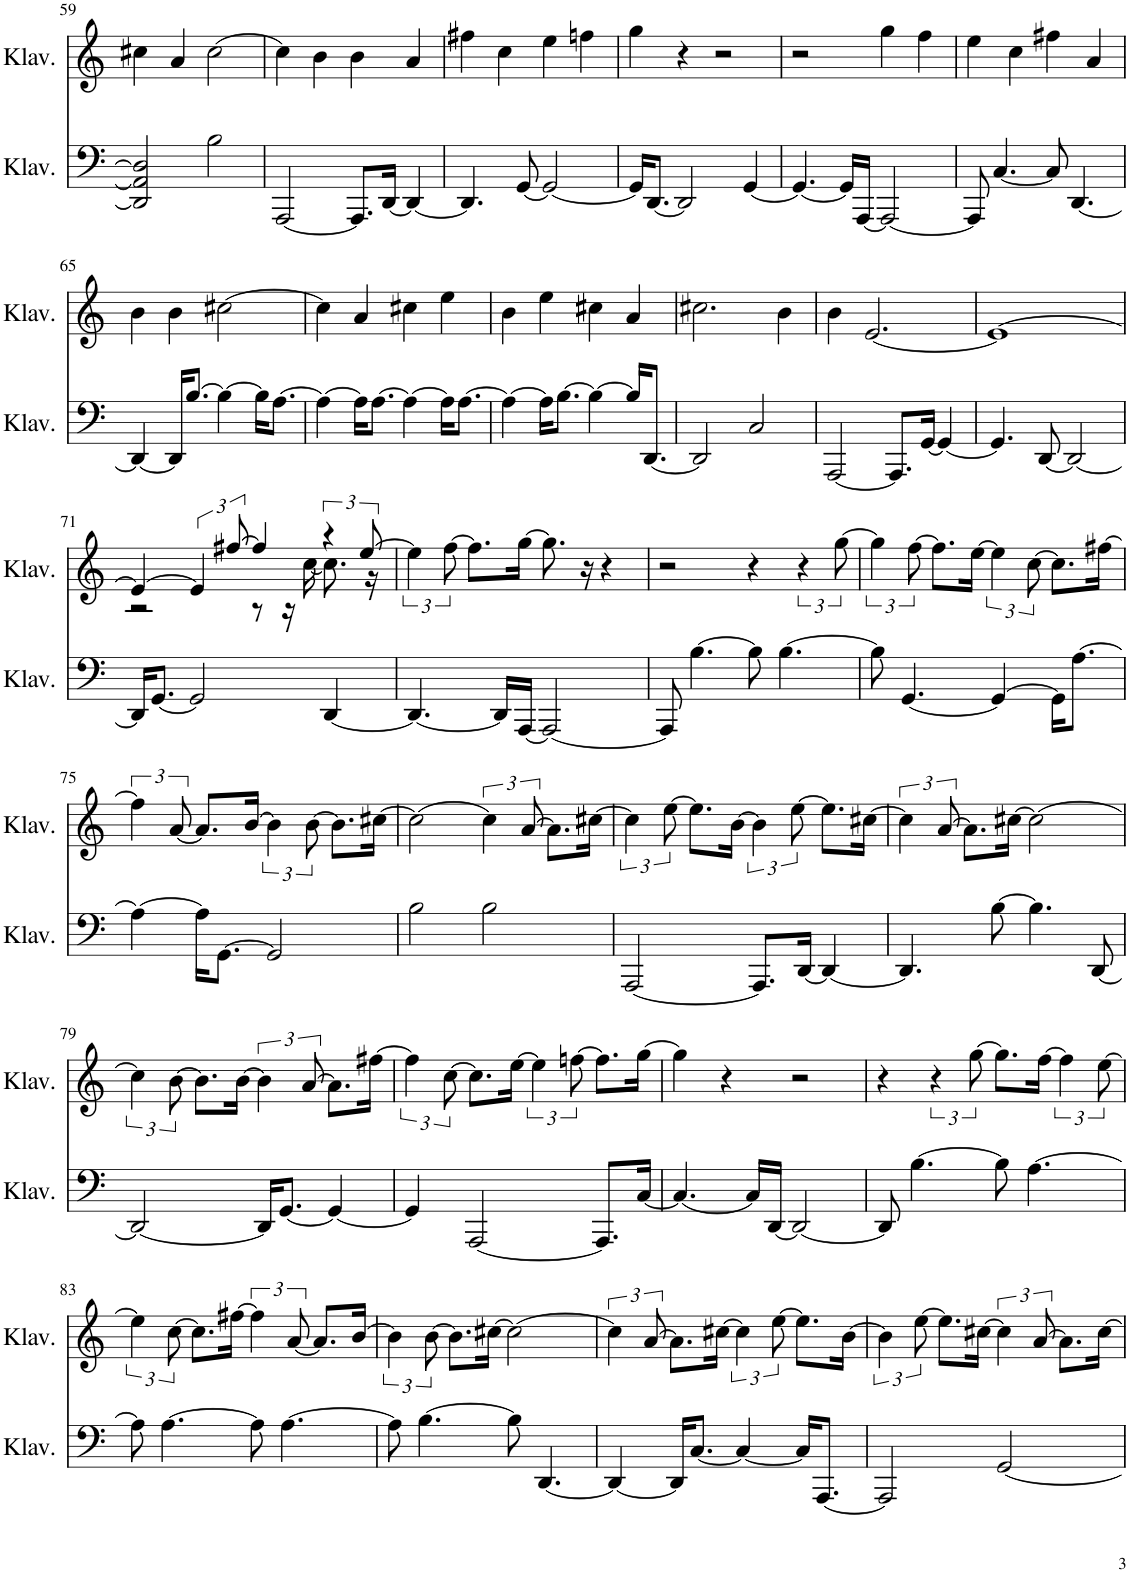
**kern	**kern
*part2	*part1
*staff2	*staff1
*I"Klavier	*I"Klavier
*I'Klav.	*I'Klav.
!!LO:PB:g=z
*clefF4	*clefG2
*k[]	*k[]
*M4/4	*M4/4
=59	=59
2DD/] 2AA/] 2D/]	4cc#X\
.	4a/
2B\	[2cc#\
=60	=60
[2AAA/	4cc#\]
.	4b\
8.AAA/L]	4b\
[16DD/Jk	.
4DD/_	4a/
=61	=61
4.DD/]	4ff#X\
.	4cc\
[8GG/	.
2GG/_	4ee\
.	4ffn\
=62	=62
16GG/KL]	4gg\
[8.DD/J	.
2DD/]	4r
.	2r
[4GG/	.
=63	=63
4.GG/_	2r
16GG/LL]	.
[16AAA/JJ	.
2AAA/_	4gg\
.	4ff\
=64	=64
8AAA/]	4ee\
[4.C/	.
.	4cc\
8C/]	4ff#X\
[4.DD/	.
.	4a/
!!LO:LB:g=z
=65	=65
4DD/_	4b\
16DD/KL]	4b\
[8.B/J	.
4B\_	[2cc#X\
16B\KL]	.
[8.A\J	.
=66	=66
4A\_	4cc#\]
16A\KL]	4a/
[8.A\J	.
4A\_	4cc#X\
16A\KL]	4ee\
[8.A\J	.
=67	=67
4A\_	4b\
16A\KL]	4ee\
[8.B\J	.
4B\_	4cc#X\
16B/KL]	4a/
[8.DD/J	.
=68	=68
2DD/]	2.cc#X\
2C/	.
.	4b\
=69	=69
[2AAA/	4b\
.	[2.e/
8.AAA/L]	.
[16GG/Jk	.
4GG/_	.
=70	=70
4.GG/]	1e_
[8DD/	.
2DD/_	.
!!LO:LB:g=z
=71	=71
*	*^
16DD/KL]	4e/_	2r
[8.GG/J	.	.
2GG/]	6e/]	.
.	[12ff#X/	.
.	4ff#/]	8r
.	.	16r
.	.	[16cc\
[4DD/	6r	8.cc\]
.	[12ee/	.
.	.	16r
*	*v	*v
=72	=72
4.DD/_	6ee\]
.	[12ff\
.	8.ff\L]
16DD/LL]	.
[16AAA/JJ	[16gg\Jk
2AAA/_	8.gg\]
.	16r
.	4r
=73	=73
8AAA/]	2r
[4.B\	.
8B\]	4r
[4.B\	.
.	6r
.	[12gg\
=74	=74
8B\]	6gg\]
[4.GG/	.
.	[12ff\
.	8.ff\L]
.	[16ee\Jk
4GG/_	6ee\]
.	[12cc\
16GG\KL]	8.cc\L]
[8.A\J	.
.	[16ff#X\Jk
!!LO:LB:g=z
=75	=75
4A\_	6ff#\]
.	[12a/
16A\KL]	8.a/L]
[8.GG\J	.
.	[16b/Jk
2GG/]	4b\]
.	8.b\L]
.	[16cc#X\Jk
=76	=76
2B\	2cc#\_
2B\	6cc#\]
.	[12a/
.	8.a\L]
.	[16cc#X\Jk
=77	=77
[2AAA/	6cc#\]
.	[12ee\
.	8.ee\L]
.	[16b\Jk
8.AAA/L]	6b\]
.	[12ee\
[16DD/Jk	.
4DD/_	8.ee\L]
.	[16cc#X\Jk
=78	=78
4.DD/]	6cc#\]
.	[12a/
.	8.a\L]
[8B\	.
.	[16cc#X\Jk
4.B\]	2cc#\_
[8DD/	.
!!LO:LB:g=z
=79	=79
2DD/_	6cc#\]
.	[12b\
.	8.b\L]
.	[16b\Jk
16DD/KL]	6b\]
[8.GG/J	.
.	[12a/
4GG/_	8.a\L]
.	[16ff#X\Jk
=80	=80
4GG/]	6ff#\]
.	[12cc\
[2AAA/	8.cc\L]
.	[16ee\Jk
.	6ee\]
.	[12ffn\
8.AAA/L]	8.ff\L]
[16C/Jk	[16gg\Jk
=81	=81
4.C/_	4gg\]
.	4r
16C/LL]	.
[16DD/JJ	.
2DD/_	2r
=82	=82
8DD/]	4r
[4.B\	.
.	6r
.	[12gg\
8B\]	8.gg\L]
[4.A\	.
.	[16ff\Jk
.	6ff\]
.	[12ee\
!!LO:LB:g=z
=83	=83
8A\]	6ee\]
[4.A\	.
.	[12cc\
.	8.cc\L]
.	[16ff#X\Jk
8A\]	6ff#\]
[4.A\	.
.	[12a/
.	8.a/L]
.	[16b/Jk
=84	=84
8A\]	4b\]
[4.B\	.
.	8.b\L]
.	[16cc#X\Jk
8B\]	2cc#\_
[4.DD/	.
=85	=85
4DD/_	6cc#\]
.	[12a/
16DD/KL]	8.a\L]
[8.C/J	.
.	[16cc#X\Jk
4C/_	6cc#\]
.	[12ee\
16C/KL]	8.ee\L]
[8.AAA/J	.
.	[16b\Jk
=86	=86
2AAA/]	6b\]
.	[12ee\
.	8.ee\L]
.	[16cc#X\Jk
[2GG/	6cc#\]
.	[12a/
.	8.a\L]
.	[16cc#\Jk
=	=
*-	*-
